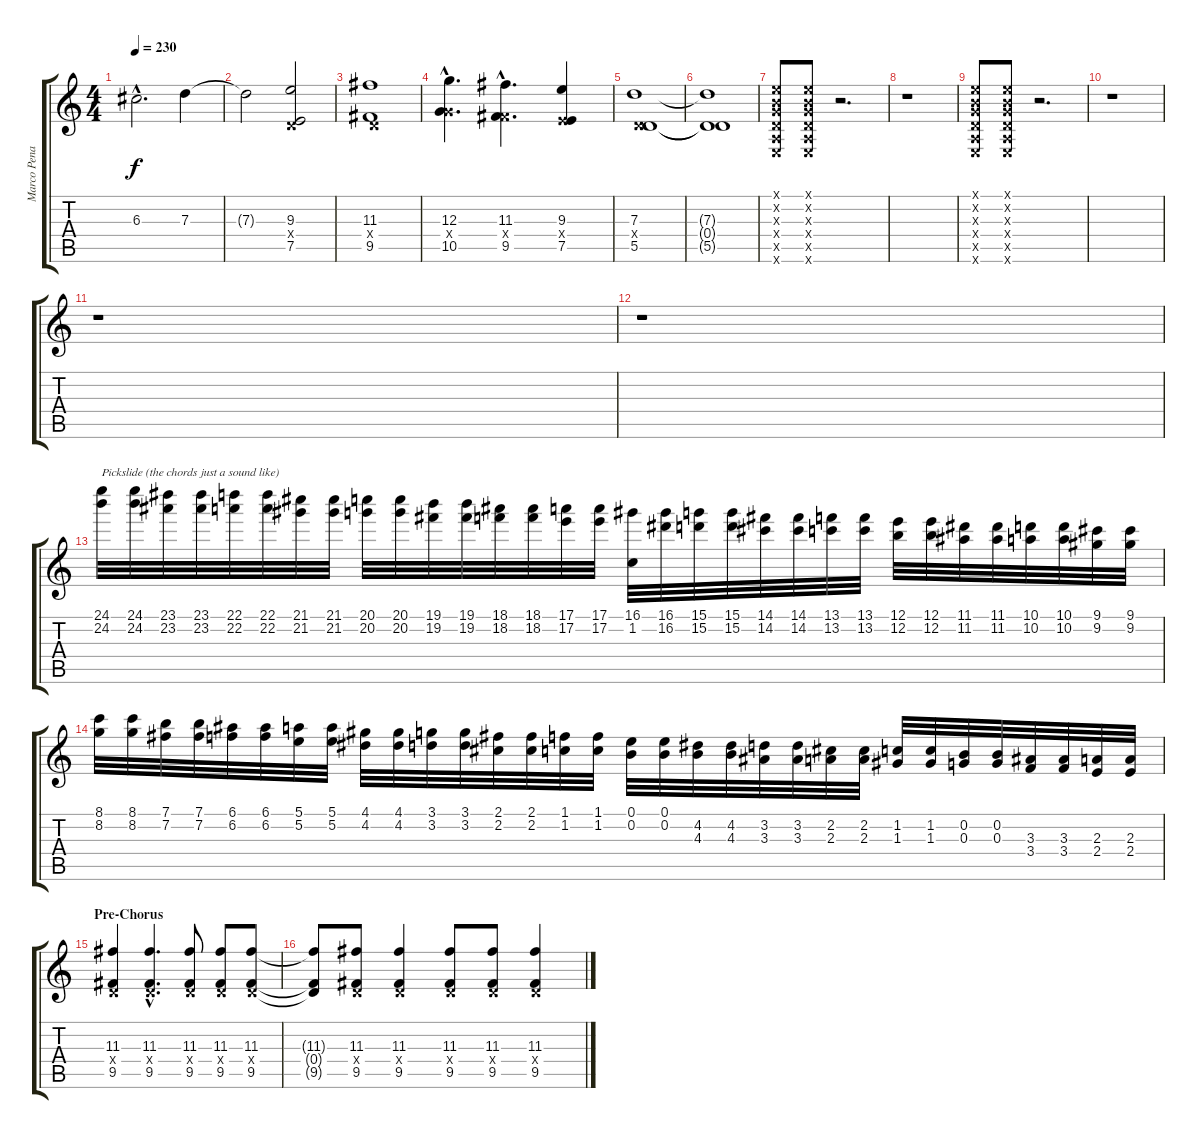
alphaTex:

\track ("Marco Pena" "Marco Pena") {instrument distortionguitar}
\staff {score tabs}
\tuning (E4 B3 G3 D3 A2 E2) {hide}
\ts (4 4)
\tempo 230
\clef g2
\ks c
6.3{hac}.2{d dy f} 7.3.4 |
7.3{t}.2 (9.3 0.4{x} 7.5).2 |
(11.3 0.4{x} 9.5).1 |
(12.3{hac} 5.4{hac x} 10.5{hac}).4{d} (11.3{hac} 4.4{hac x} 9.5{hac}).4{d} (9.3 2.4{x} 7.5).4 |
(7.3 0.4{x} 5.5).1 |
(7.3{t} 0.4{t} 5.5{t}).1 |
(0.1{x} 0.2{x} 0.3{x} 0.4{x} 0.5{x} 0.6{x}).8 (0.1{x} 0.2{x} 0.3{x} 0.4{x} 0.5{x} 0.6{x}).8 r.2{d} |
r.1 |
(0.1{x} 0.2{x} 0.3{x} 0.4{x} 0.5{x} 0.6{x}).8 (0.1{x} 0.2{x} 0.3{x} 0.4{x} 0.5{x} 0.6{x}).8 r.2{d} |
r.1 |
r.1 |
r.1 |
(24.1 24.2).32{txt "Pickslide (the chords just a sound like)"} (24.1 24.2).32 (23.1 23.2).32 (23.1 23.2).32 (22.1 22.2).32 (22.1 22.2).32 (21.1 21.2).32 (21.1 21.2).32 (20.1 20.2).32 (20.1 20.2).32 (19.1 19.2).32 (19.1 19.2).32 (18.1 18.2).32 (18.1 18.2).32 (17.1 17.2).32 (17.1 17.2).32 (16.1 1.2).32 (16.1 16.2).32 (15.1 15.2).32 (15.1 15.2).32 (14.1 14.2).32 (14.1 14.2).32 (13.1 13.2).32 (13.1 13.2).32 (12.1 12.2).32 (12.1 12.2).32 (11.1 11.2).32 (11.1 11.2).32 (10.1 10.2).32 (10.1 10.2).32 (9.1 9.2).32 (9.1 9.2).32 |
(8.1 8.2).32 (8.1 8.2).32 (7.1 7.2).32 (7.1 7.2).32 (6.1 6.2).32 (6.1 6.2).32 (5.1 5.2).32 (5.1 5.2).32 (4.1 4.2).32 (4.1 4.2).32 (3.1 3.2).32 (3.1 3.2).32 (2.1 2.2).32 (2.1 2.2).32 (1.1 1.2).32 (1.1 1.2).32 (0.1 0.2).32 (0.1 0.2).32 (4.2 4.3).32 (4.2 4.3).32 (3.2 3.3).32 (3.2 3.3).32 (2.2 2.3).32 (2.2 2.3).32 (1.2 1.3).32 (1.2 1.3).32 (0.2 0.3).32 (0.2 0.3).32 (3.3 3.4).32 (3.3 3.4).32 (2.3 2.4).32 (2.3 2.4).32 |
\section ("" "Pre-Chorus")
(11.3 0.4{x} 9.5).4 (11.3{hac} 0.4{hac x} 9.5{hac}).4{d} (11.3 0.4{x} 9.5).8 (11.3 0.4{x} 9.5).8 (11.3 0.4{x} 9.5).8 |
(11.3{t} 0.4{t} 9.5{t}).8 (11.3 0.4{x} 9.5).8 (11.3 0.4{x} 9.5).4 (11.3 0.4{x} 9.5).8 (11.3 0.4{x} 9.5).8 (11.3 0.4{x} 9.5).4
